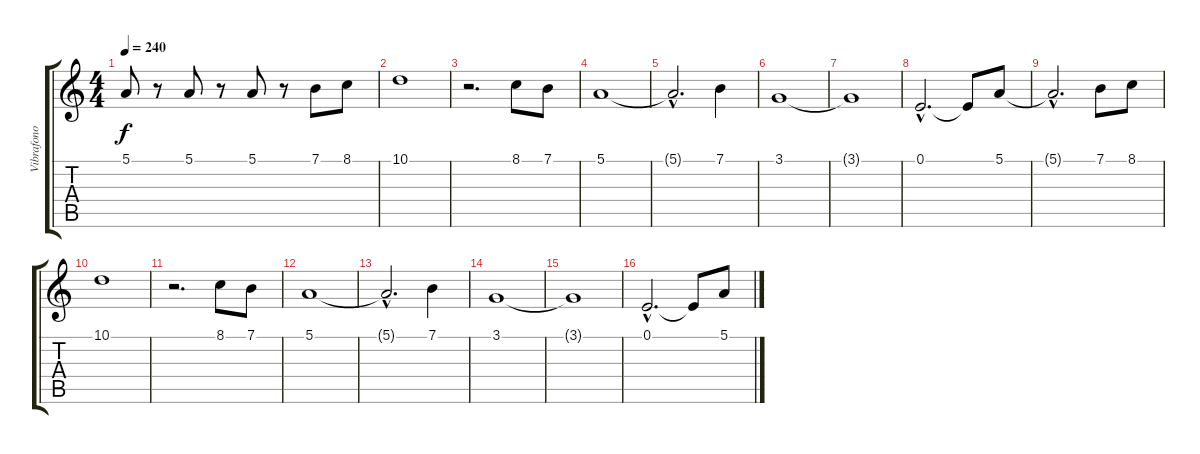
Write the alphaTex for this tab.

\track ("Vibrafono" "Vibrafono") {instrument vibraphone}
\staff {score tabs}
\tuning (E4 B3 G3 D3 A2 E2) {hide}
\ts (4 4)
\tempo 240
\clef g2
\ks c
5.1.8{dy f} r.8 5.1.8 r.8 5.1.8 r.8 7.1.8 8.1.8 |
10.1.1 |
r.2{d} 8.1.8 7.1.8 |
5.1.1 |
5.1{hac t}.2{d} 7.1.4 |
3.1.1 |
3.1{t}.1 |
0.1{hac}.2{d} 0.1{t}.8 5.1.8 |
5.1{hac t}.2{d} 7.1.8 8.1.8 |
10.1.1 |
r.2{d} 8.1.8 7.1.8 |
5.1.1 |
5.1{hac t}.2{d} 7.1.4 |
3.1.1 |
3.1{t}.1 |
0.1{hac}.2{d} 0.1{t}.8 5.1.8
